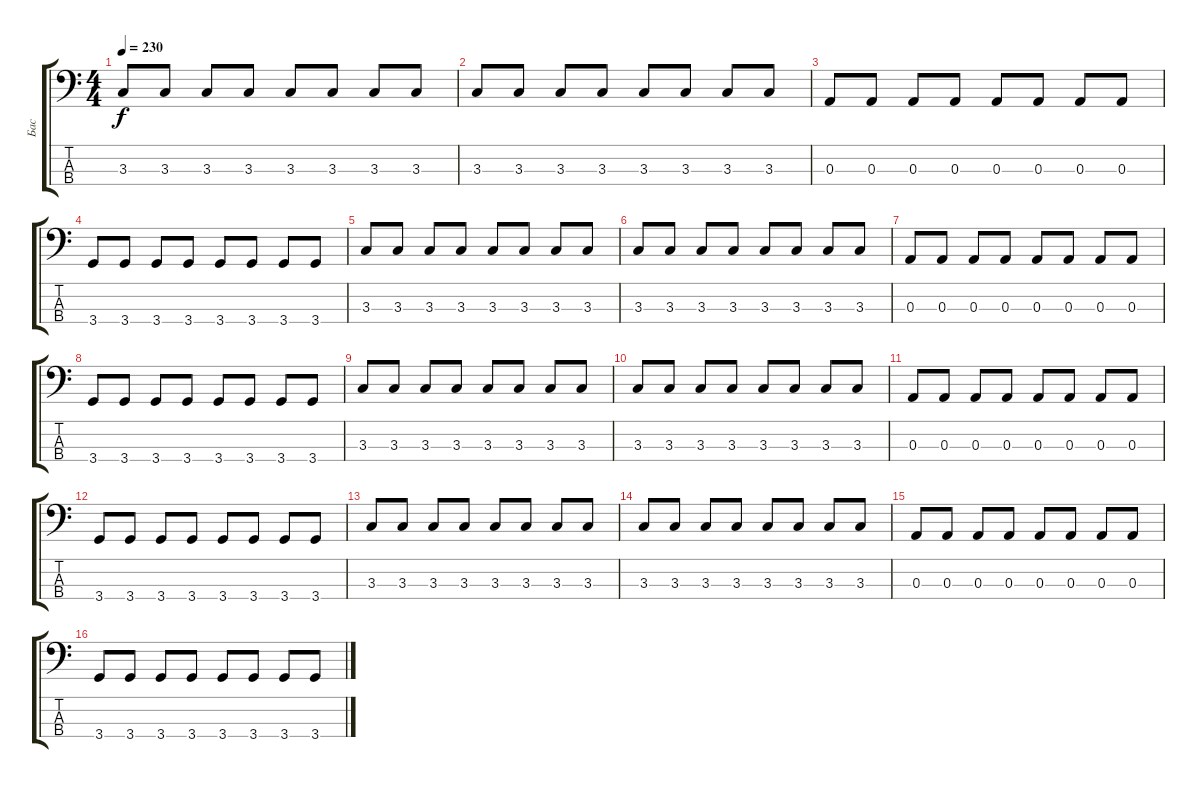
\track ("Бас" "Бас") {instrument electricbasspick}
\staff {score tabs}
\tuning (G2 D2 A1 E1) {hide}
\ts (4 4)
\tempo 230
\clef f4
\ks c
3.3.8{dy f} 3.3.8 3.3.8 3.3.8 3.3.8 3.3.8 3.3.8 3.3.8 |
3.3.8 3.3.8 3.3.8 3.3.8 3.3.8 3.3.8 3.3.8 3.3.8 |
0.3.8 0.3.8 0.3.8 0.3.8 0.3.8 0.3.8 0.3.8 0.3.8 |
3.4.8 3.4.8 3.4.8 3.4.8 3.4.8 3.4.8 3.4.8 3.4.8 |
3.3.8 3.3.8 3.3.8 3.3.8 3.3.8 3.3.8 3.3.8 3.3.8 |
3.3.8 3.3.8 3.3.8 3.3.8 3.3.8 3.3.8 3.3.8 3.3.8 |
0.3.8 0.3.8 0.3.8 0.3.8 0.3.8 0.3.8 0.3.8 0.3.8 |
3.4.8 3.4.8 3.4.8 3.4.8 3.4.8 3.4.8 3.4.8 3.4.8 |
3.3.8 3.3.8 3.3.8 3.3.8 3.3.8 3.3.8 3.3.8 3.3.8 |
3.3.8 3.3.8 3.3.8 3.3.8 3.3.8 3.3.8 3.3.8 3.3.8 |
0.3.8 0.3.8 0.3.8 0.3.8 0.3.8 0.3.8 0.3.8 0.3.8 |
3.4.8 3.4.8 3.4.8 3.4.8 3.4.8 3.4.8 3.4.8 3.4.8 |
3.3.8 3.3.8 3.3.8 3.3.8 3.3.8 3.3.8 3.3.8 3.3.8 |
3.3.8 3.3.8 3.3.8 3.3.8 3.3.8 3.3.8 3.3.8 3.3.8 |
0.3.8 0.3.8 0.3.8 0.3.8 0.3.8 0.3.8 0.3.8 0.3.8 |
3.4.8 3.4.8 3.4.8 3.4.8 3.4.8 3.4.8 3.4.8 3.4.8
